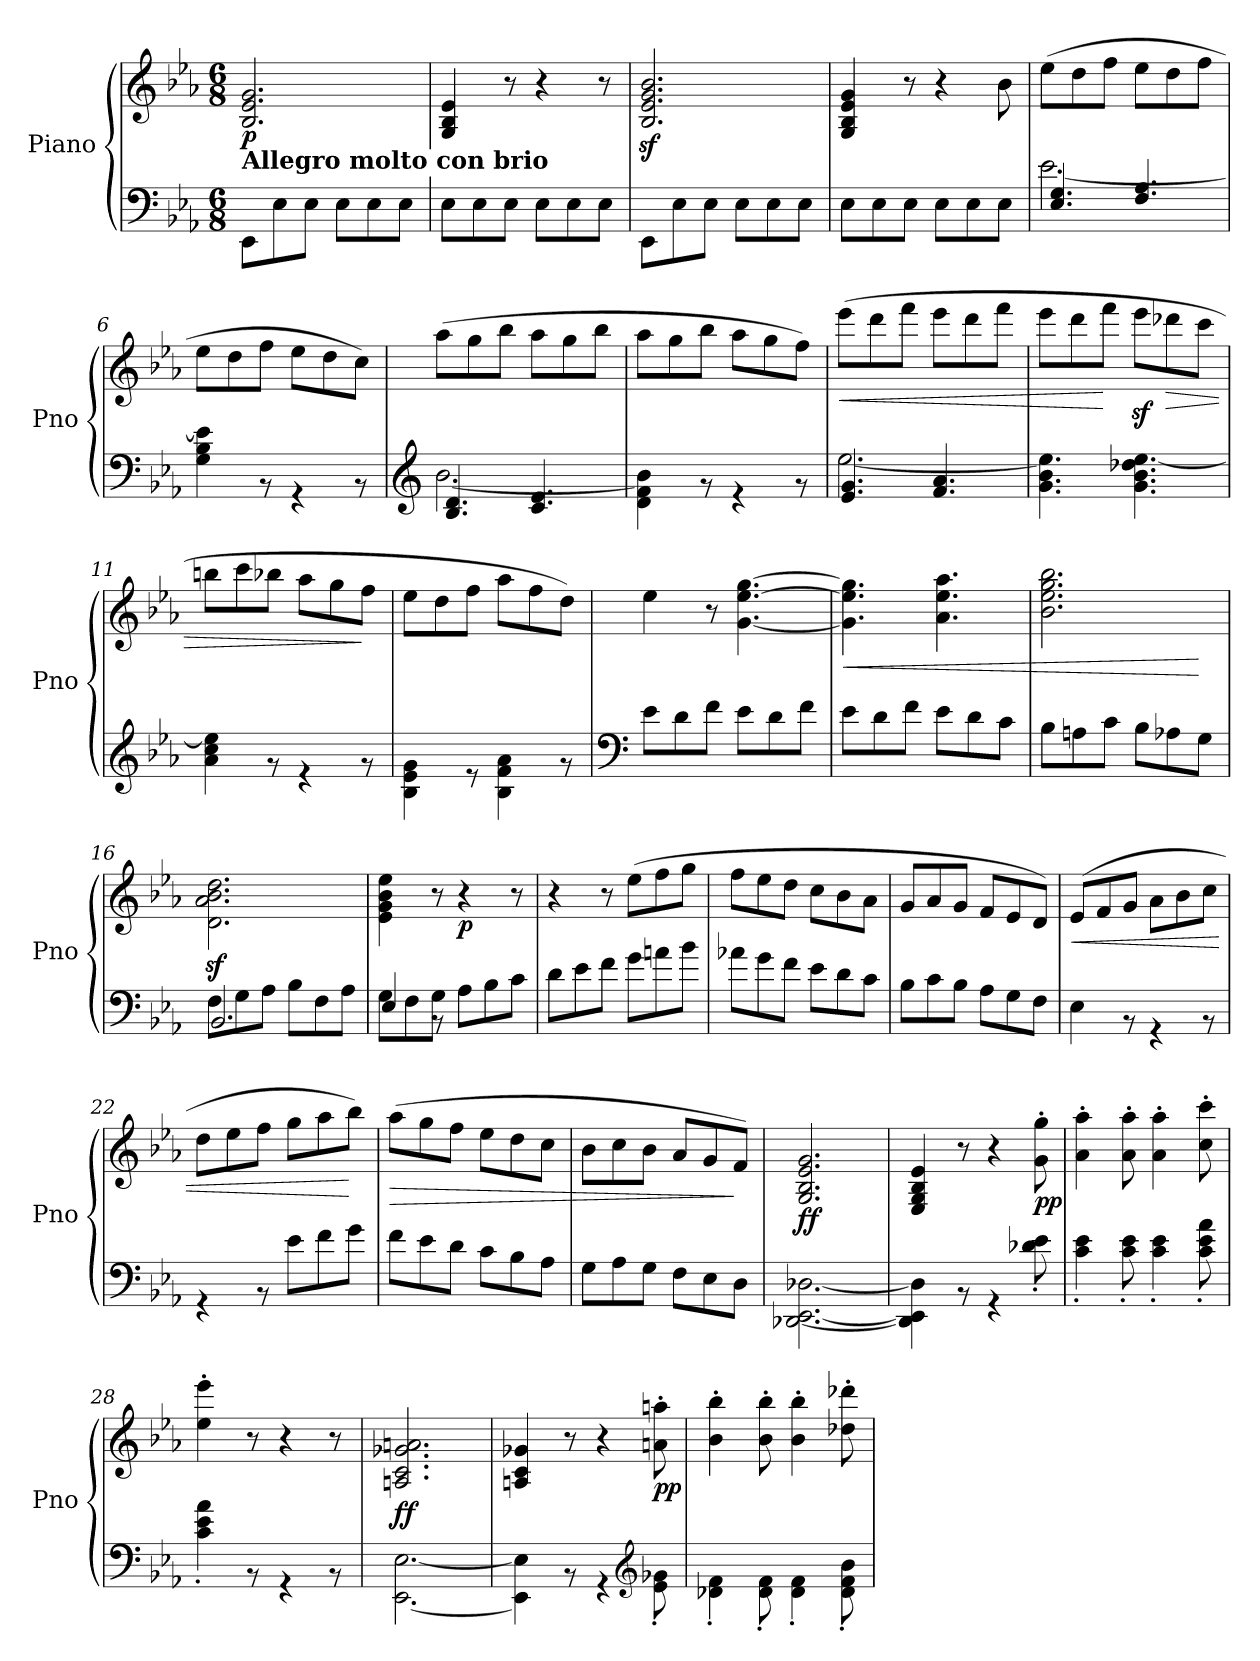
**kern	**kern	**dynam
*part1	*part1	*part1
*staff2	*staff1	*staff1/2
*I"Piano	*	*
*I'Pno	*	*
*clefF4	*clefG2	*
*k[b-e-a-]	*k[b-e-a-]	*
*E-:	*E-:	*
*M6/8	*M6/8	*
*MM154	*MM154	*
=1	=1	=1
*^	*	*
!	!	!LO:TX:b:B:t=Allegro molto con brio	!
!	!	!	!LO:DY:b
2.ryy	8EE-\L	2.B-/ 2.e-/ 2.g/	p
.	8E-\	.	.
.	8E-\J	.	.
.	8E-\L	.	.
.	8E-\	.	.
.	8E-\J	.	.
=2	=2	=2	=2
2.ryy	8E-\L	4G/ 4B-/ 4e-/	.
.	8E-\	.	.
.	8E-\J	8r	.
.	8E-\L	4r	.
.	8E-\	.	.
.	8E-\J	8r	.
=3	=3	=3	=3
2.ryy	8EE-\L	2.B-/z< 2.e-/z< 2.g/z< 2.b-/z<	.
.	8E-\	.	.
.	8E-\J	.	.
.	8E-\L	.	.
.	8E-\	.	.
.	8E-\J	.	.
=4	=4	=4	=4
2.ryy	8E-\L	4G/ 4B-/ 4e-/ 4g/	.
.	8E-\	.	.
.	8E-\J	8r	.
.	8E-\L	4r	.
.	8E-\	.	.
.	8E-\J	8b-\	.
=5	=5	=5	=5
*	*^	*	*
2.ryy	[2.e-\	4.E-/ 4.G/	(>8ee-\L	.
.	.	.	8dd\	.
.	.	.	8ff\J	.
.	.	4.F/ 4.A-/	8ee-\L	.
.	.	.	8dd\	.
.	.	.	8ff\J	.
*	*v	*v	*	*
=6	=6	=6	=6
2.ryy	4G\ 4B-\ 4e-\]	8ee-\L	.
.	.	8dd\	.
.	8r	8ff\J	.
.	4r	8ee-\L	.
.	.	8dd\	.
.	8r	8cc\J)	.
*v	*v	*	*
!!LO:LB:g=z
=7	=7	=7
*clefG2	*	*
*^	*	*
*	*^	*	*
2.ryy	[2.b-\	4.B-/ 4.d/	(>8aa-\L	.
.	.	.	8gg\	.
.	.	.	8bb-\J	.
.	.	4.c/ 4.e-/	8aa-\L	.
.	.	.	8gg\	.
.	.	.	8bb-\J	.
*	*v	*v	*	*
=8	=8	=8	=8
2.ryy	4d\ 4f\ 4b-\]	8aa-\L	.
.	.	8gg\	.
.	8r	8bb-\J	.
.	4r	8aa-\L	.
.	.	8gg\	.
.	8r	8ff\J)	.
=9	=9	=9	=9
*	*^	*	*
!	!	!	!	!LO:HP:b
2.ryy	[2.ee-\	4.e-/ 4.g/	(>8eee-\L	<
.	.	.	8ddd\	.
.	.	.	8fff\J	.
.	.	4.f/ 4.a-/	8eee-\L	.
.	.	.	8ddd\	.
.	.	.	8fff\J	.
*	*v	*v	*	*
=10	=10	=10	=10
2.ryy	4.g\ 4.b-\ 4.ee-\]	8eee-\L	.
.	.	8ddd\	.
.	.	8fff\J	[
.	4.g\ 4.b-\ 4.dd-X\ [4.ee-\	8eee-z<\L	.
!	!	!	!LO:HP:b
.	.	8ddd-X\	>
.	.	8ccc\J	.
=11	=11	=11	=11
2.ryy	4a-\ 4cc\ 4ee-\]	8bbn\L	.
.	.	8ccc\	.
.	8r	8bb-X\J	.
.	4r	8aa-\L	.
.	.	8gg\	.
.	8r	8ff\J	]
=12	=12	=12	=12
2.ryy	4B-\ 4e-\ 4g\	8ee-\L	.
.	.	8dd\	.
.	8r	8ff\J	.
.	4B-\ 4f\ 4a-\	8aa-\L	.
.	.	8ff\	.
.	8r	8dd\J)	.
!!LO:LB:g=z
=13	=13	=13	=13
*clefF4	*	*	*
2.ryy	8e-\L	4ee-\	.
.	8d\	.	.
.	8f\J	8r	.
.	8e-\L	[4.g\ [4.ee-\ [4.gg\	.
.	8d\	.	.
.	8f\J	.	.
=14	=14	=14	=14
!	!	!	!LO:HP:b
2.ryy	8e-\L	4.g\] 4.ee-\] 4.gg\]	<
.	8d\	.	.
.	8f\J	.	.
.	8e-\L	4.a-\ 4.ee-\ 4.aa-\	.
.	8d\	.	.
.	8c\J	.	.
=15	=15	=15	=15
*	*	*^	*
2.ryy	8B-\L	2ryy	2.b-\ 2.ee-\ 2.gg\ 2.bb-\	.
.	8An\	.	.	.
.	8c\J	.	.	.
.	8B-\L	.	.	.
.	8A-X\	8ryy	.	.
.	8G\J	8ryy	.	[
*	*	*v	*v	*
=16	=16	=16	=16
*	*^	*	*
2.ryy	8F\L	2.BB-/	2.d\z< 2.a-\z< 2.b-\z< 2.dd\z<	.
.	8G\	.	.	.
.	8A-\J	.	.	.
.	8B-\L	.	.	.
.	8F\	.	.	.
.	8A-\J	.	.	.
=17	=17	=17	=17	=17
2.ryy	8G\L	4E-/	4e-\ 4g\ 4b-\ 4ee-\	.
.	8F\	.	.	.
.	8G\J	8rBB	8r	.
!	!	!	!	!LO:DY:b
.	8A-\L	4.ryy	4r	p
.	8B-\	.	.	.
.	8c\J	.	8r	.
*	*v	*v	*	*
!!LO:LB:g=z
=18	=18	=18	=18
2.ryy	8d\L	4r	.
.	8e-\	.	.
.	8f\J	8r	.
.	8g\L	(>8ee-\L	.
.	8an\	8ff\	.
.	8b-\J	8gg\J	.
=19	=19	=19	=19
2.ryy	8a-X\L	8ff\L	.
.	8g\	8ee-\	.
.	8f\J	8dd\J	.
.	8e-\L	8cc\L	.
.	8d\	8b-\	.
.	8c\J	8a-\J	.
=20	=20	=20	=20
2.ryy	8B-\L	8g/L	.
.	8c\	8a-/	.
.	8B-\J	8g/J	.
.	8A-\L	8f/L	.
.	8G\	8e-/	.
.	8F\J	8d/J)	.
=21	=21	=21	=21
!	!	!	!LO:HP:b
2.ryy	4E-\	(>8e-/L	<
.	.	8f/	.
.	8r	8g/J	.
.	4r	8a-\L	.
.	.	8b-\	.
.	8r	8cc\J	.
=22	=22	=22	=22
2.ryy	4r	8dd\L	.
.	.	8ee-\	.
.	8r	8ff\J	.
.	8e-\L	8gg\L	.
.	8f\	8aa-\	.
.	8g\J	8bb-\J)	[
=23	=23	=23	=23
!	!	!	!LO:HP:b
2.ryy	8f\L	(>8aa-\L	>
.	8e-\	8gg\	.
.	8d\J	8ff\J	.
.	8c\L	8ee-\L	.
.	8B-\	8dd\	.
.	8A-\J	8cc\J	.
!!LO:LB:g=z
=24	=24	=24	=24
2.ryy	8G\L	8b-\L	.
.	8A-\	8cc\	.
.	8G\J	8b-\J	.
.	8F\L	8a-/L	.
.	8E-\	8g/	.
.	8D\J	8f/J)	]
=25	=25	=25	=25
!	!	!	!LO:DY:b
2.ryy	[2.DD-X\ [2.EE-\ [2.D-X\	2.G/ 2.B-/ 2.e-/ 2.g/	ff
=26	=26	=26	=26
2.ryy	4DD-\] 4EE-\] 4D-\]	4E-/ 4G/ 4B-/ 4e-/	.
.	8r	8r	.
.	4r	4r	.
!	!	!	!LO:DY:b
.	8d-X\' 8e-\'	8g\' 8gg\'	pp
=27	=27	=27	=27
2.ryy	4c\' 4e-\'	4a-\' 4aa-\'	.
.	8c\' 8e-\'	8a-\' 8aa-\'	.
.	4c\' 4e-\'	4a-\' 4aa-\'	.
.	8c\' 8e-\' 8a-\'	8cc\' 8ccc\'	.
=28	=28	=28	=28
2.ryy	4c\' 4e-\' 4a-\'	4ee-\' 4eee-\'	.
.	8r	8r	.
.	4r	4r	.
.	8r	8r	.
=29	=29	=29	=29
!	!	!	!LO:DY:b
2.ryy	[2.EE-\ [2.E-\	2.An/ 2.c/ 2.g-X/ 2.an/	ff
=30	=30	=30	=30
2.ryy	4EE-\] 4E-\]	4An/ 4c/ 4g-X/	.
.	8r	8r	.
.	4r	4r	.
*clefG2	*	*	*
!	!	!	!LO:DY:b
.	8e-\' 8g-X\'	8an\' 8aan\'	pp
=31	=31	=31	=31
2.ryy	4d-X\' 4f\'	4b-\' 4bb-\'	.
.	8d-\' 8f\'	8b-\' 8bb-\'	.
.	4d-\' 4f\'	4b-\' 4bb-\'	.
.	8d-\' 8f\' 8b-\'	8dd-X\' 8ddd-X\'	.
*v	*v	*	*
=	=	=
*-	*-	*-
